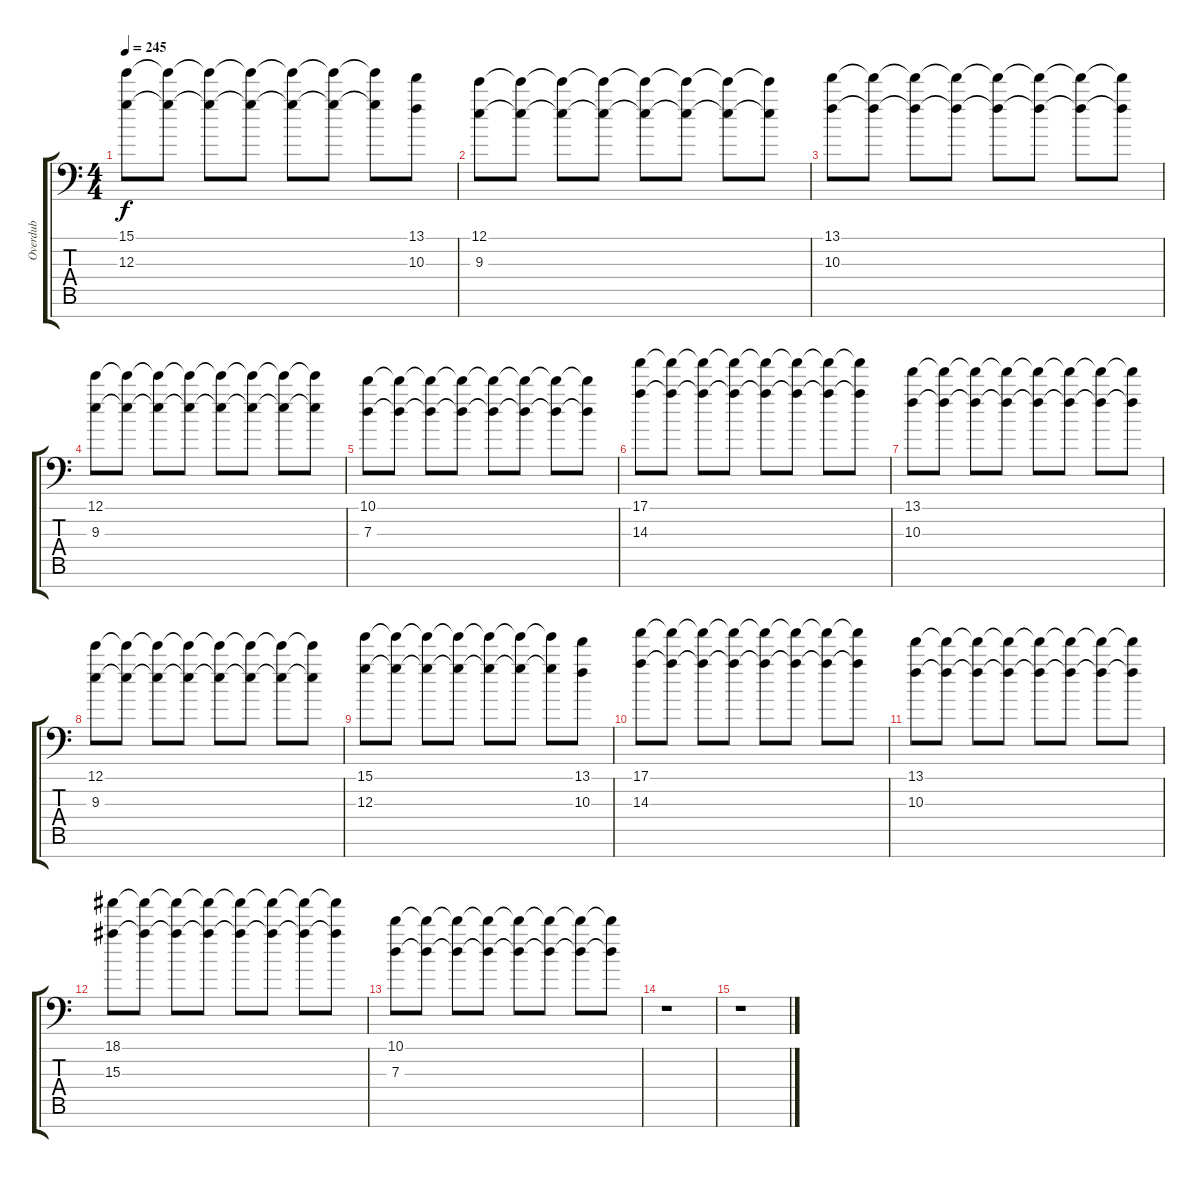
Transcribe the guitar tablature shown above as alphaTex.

\track ("Overdub" "Overdub") {instrument distortionguitar}
\staff {score tabs}
\tuning (E4 B3 G3 D3 A2 E2 A1) {hide}
\ts (4 4)
\tempo 245
\clef f4
\ks c
(15.1 12.3).8{dy f} (15.1{t} 12.3{t}).8 (15.1{t} 12.3{t}).8 (15.1{t} 12.3{t}).8 (15.1{t} 12.3{t}).8 (15.1{t} 12.3{t}).8 (15.1{t} 12.3{t}).8 (13.1 10.3).8 |
(12.1 9.3).8 (12.1{t} 9.3{t}).8 (12.1{t} 9.3{t}).8 (12.1{t} 9.3{t}).8 (12.1{t} 9.3{t}).8 (12.1{t} 9.3{t}).8 (12.1{t} 9.3{t}).8 (12.1{t} 9.3{t}).8 |
(13.1 10.3).8 (13.1{t} 10.3{t}).8 (13.1{t} 10.3{t}).8 (13.1{t} 10.3{t}).8 (13.1{t} 10.3{t}).8 (13.1{t} 10.3{t}).8 (13.1{t} 10.3{t}).8 (13.1{t} 10.3{t}).8 |
(12.1 9.3).8 (12.1{t} 9.3{t}).8 (12.1{t} 9.3{t}).8 (12.1{t} 9.3{t}).8 (12.1{t} 9.3{t}).8 (12.1{t} 9.3{t}).8 (12.1{t} 9.3{t}).8 (12.1{t} 9.3{t}).8 |
(10.1 7.3).8 (10.1{t} 7.3{t}).8 (10.1{t} 7.3{t}).8 (10.1{t} 7.3{t}).8 (10.1{t} 7.3{t}).8 (10.1{t} 7.3{t}).8 (10.1{t} 7.3{t}).8 (10.1{t} 7.3{t}).8 |
(17.1 14.3).8 (17.1{t} 14.3{t}).8 (17.1{t} 14.3{t}).8 (17.1{t} 14.3{t}).8 (17.1{t} 14.3{t}).8 (17.1{t} 14.3{t}).8 (17.1{t} 14.3{t}).8 (17.1{t} 14.3{t}).8 |
(13.1 10.3).8 (13.1{t} 10.3{t}).8 (13.1{t} 10.3{t}).8 (13.1{t} 10.3{t}).8 (13.1{t} 10.3{t}).8 (13.1{t} 10.3{t}).8 (13.1{t} 10.3{t}).8 (13.1{t} 10.3{t}).8 |
(12.1 9.3).8 (12.1{t} 9.3{t}).8 (12.1{t} 9.3{t}).8 (12.1{t} 9.3{t}).8 (12.1{t} 9.3{t}).8 (12.1{t} 9.3{t}).8 (12.1{t} 9.3{t}).8 (12.1{t} 9.3{t}).8 |
(15.1 12.3).8 (15.1{t} 12.3{t}).8 (15.1{t} 12.3{t}).8 (15.1{t} 12.3{t}).8 (15.1{t} 12.3{t}).8 (15.1{t} 12.3{t}).8 (15.1{t} 12.3{t}).8 (13.1 10.3).8 |
(17.1 14.3).8 (17.1{t} 14.3{t}).8 (17.1{t} 14.3{t}).8 (17.1{t} 14.3{t}).8 (17.1{t} 14.3{t}).8 (17.1{t} 14.3{t}).8 (17.1{t} 14.3{t}).8 (17.1{t} 14.3{t}).8 |
(13.1 10.3).8 (13.1{t} 10.3{t}).8 (13.1{t} 10.3{t}).8 (13.1{t} 10.3{t}).8 (13.1{t} 10.3{t}).8 (13.1{t} 10.3{t}).8 (13.1{t} 10.3{t}).8 (13.1{t} 10.3{t}).8 |
(18.1 15.3).8 (18.1{t} 15.3{t}).8 (18.1{t} 15.3{t}).8 (18.1{t} 15.3{t}).8 (18.1{t} 15.3{t}).8 (18.1{t} 15.3{t}).8 (18.1{t} 15.3{t}).8 (18.1{t} 15.3{t}).8 |
(10.1 7.3).8 (10.1{t} 7.3{t}).8 (10.1{t} 7.3{t}).8 (10.1{t} 7.3{t}).8 (10.1{t} 7.3{t}).8 (10.1{t} 7.3{t}).8 (10.1{t} 7.3{t}).8 (10.1{t} 7.3{t}).8 |
r.1 |
r.1
